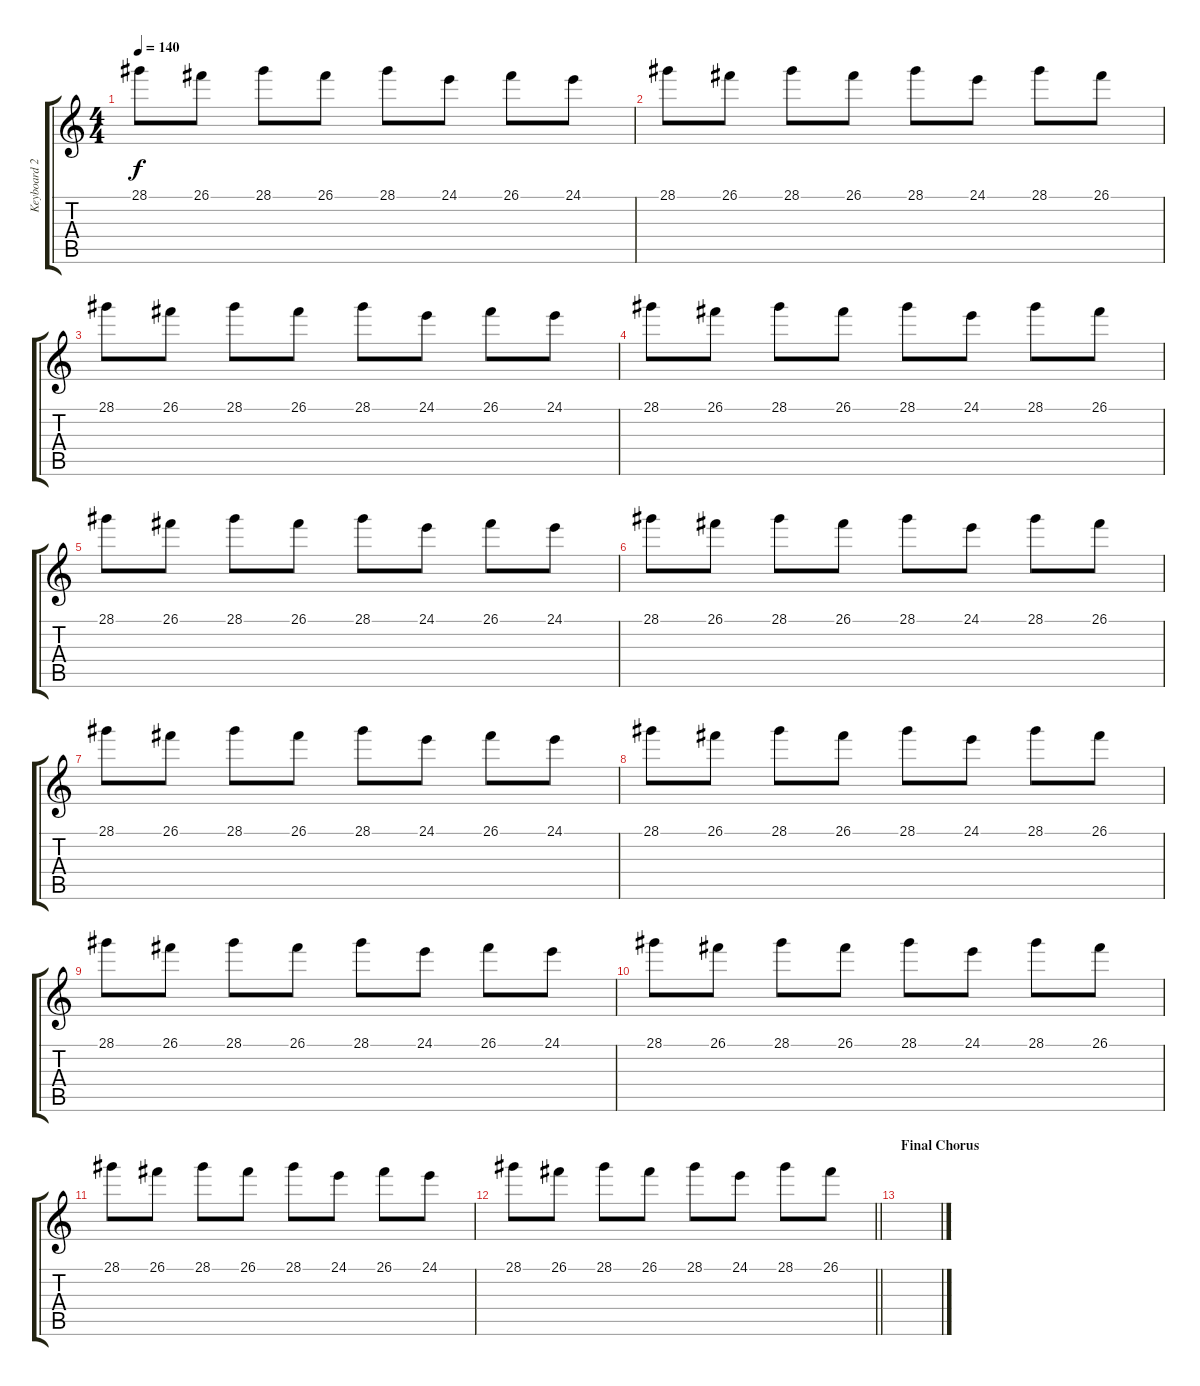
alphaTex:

\track ("Keyboard 2" "Keyboard 2") {instrument pad8sweep}
\staff {score tabs}
\tuning (E4 B3 G3 D3 A2 E2) {hide}
\ts (4 4)
\tempo 140
\clef g2
\ks c
28.1.8{dy f} 26.1.8 28.1.8 26.1.8 28.1.8 24.1.8 26.1.8 24.1.8 |
28.1.8 26.1.8 28.1.8 26.1.8 28.1.8 24.1.8 28.1.8 26.1.8 |
28.1.8 26.1.8 28.1.8 26.1.8 28.1.8 24.1.8 26.1.8 24.1.8 |
28.1.8 26.1.8 28.1.8 26.1.8 28.1.8 24.1.8 28.1.8 26.1.8 |
28.1.8 26.1.8 28.1.8 26.1.8 28.1.8 24.1.8 26.1.8 24.1.8 |
28.1.8 26.1.8 28.1.8 26.1.8 28.1.8 24.1.8 28.1.8 26.1.8 |
28.1.8 26.1.8 28.1.8 26.1.8 28.1.8 24.1.8 26.1.8 24.1.8 |
28.1.8 26.1.8 28.1.8 26.1.8 28.1.8 24.1.8 28.1.8 26.1.8 |
28.1.8 26.1.8 28.1.8 26.1.8 28.1.8 24.1.8 26.1.8 24.1.8 |
28.1.8 26.1.8 28.1.8 26.1.8 28.1.8 24.1.8 28.1.8 26.1.8 |
28.1.8 26.1.8 28.1.8 26.1.8 28.1.8 24.1.8 26.1.8 24.1.8 |
\barLineRight lightlight
28.1.8 26.1.8 28.1.8 26.1.8 28.1.8 24.1.8 28.1.8 26.1.8 |
\section ("" "Final Chorus")
